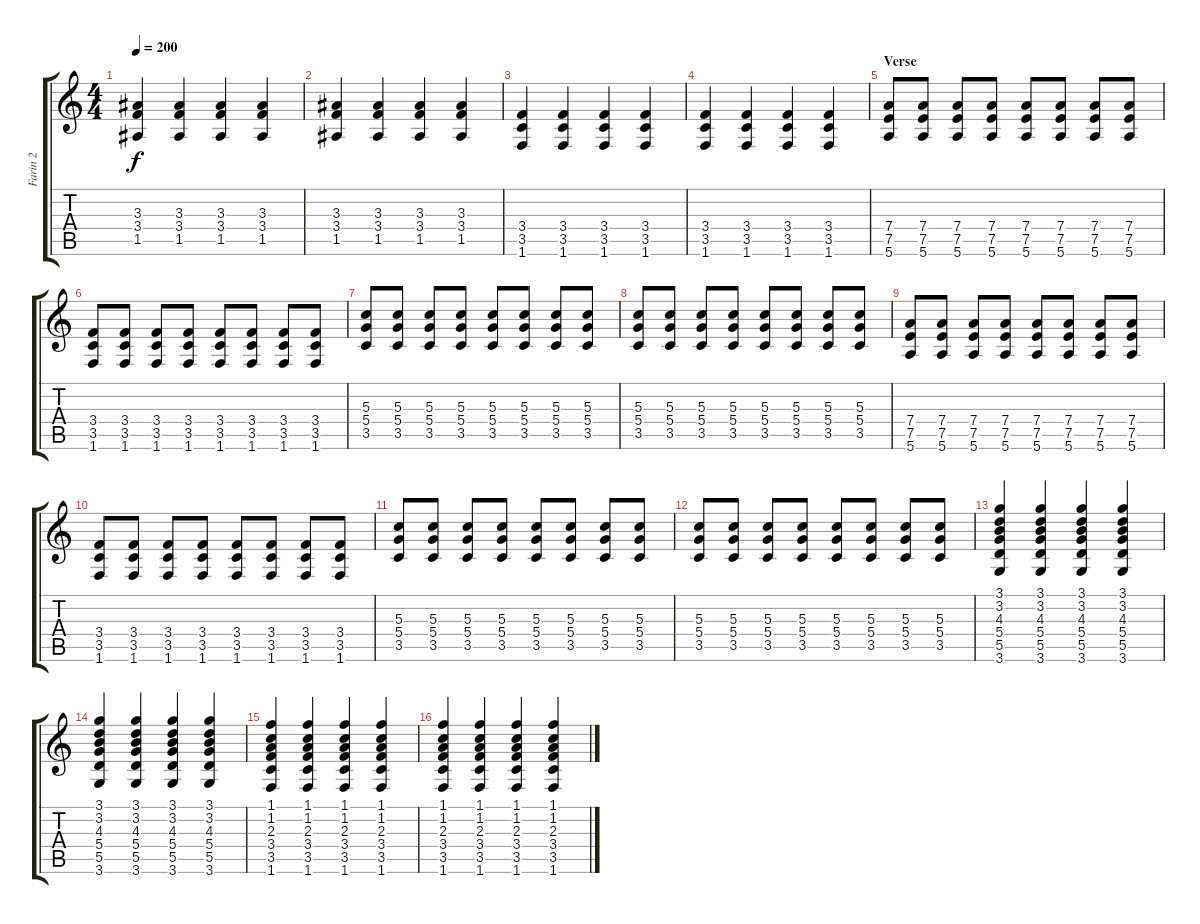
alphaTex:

\track ("Farin 2" "Farin 2") {instrument overdrivenguitar}
\staff {score tabs}
\tuning (E4 B3 G3 D3 A2 E2) {hide}
\ts (4 4)
\tempo 200
\clef g2
\ks c
(3.3 3.4 1.5).4{dy f} (3.3 3.4 1.5).4 (3.3 3.4 1.5).4 (3.3 3.4 1.5).4 |
(3.3 3.4 1.5).4 (3.3 3.4 1.5).4 (3.3 3.4 1.5).4 (3.3 3.4 1.5).4 |
(3.4 3.5 1.6).4 (3.4 3.5 1.6).4 (3.4 3.5 1.6).4 (3.4 3.5 1.6).4 |
(3.4 3.5 1.6).4 (3.4 3.5 1.6).4 (3.4 3.5 1.6).4 (3.4 3.5 1.6).4 |
\section ("" "Verse")
(7.4 7.5 5.6).8{instrument electricguitarmuted} (7.4 7.5 5.6).8 (7.4 7.5 5.6).8 (7.4 7.5 5.6).8 (7.4 7.5 5.6).8 (7.4 7.5 5.6).8 (7.4 7.5 5.6).8 (7.4 7.5 5.6).8 |
(3.4 3.5 1.6).8 (3.4 3.5 1.6).8 (3.4 3.5 1.6).8 (3.4 3.5 1.6).8 (3.4 3.5 1.6).8 (3.4 3.5 1.6).8 (3.4 3.5 1.6).8 (3.4 3.5 1.6).8 |
(5.3 5.4 3.5).8 (5.3 5.4 3.5).8 (5.3 5.4 3.5).8 (5.3 5.4 3.5).8 (5.3 5.4 3.5).8 (5.3 5.4 3.5).8 (5.3 5.4 3.5).8 (5.3 5.4 3.5).8 |
(5.3 5.4 3.5).8 (5.3 5.4 3.5).8 (5.3 5.4 3.5).8 (5.3 5.4 3.5).8 (5.3 5.4 3.5).8 (5.3 5.4 3.5).8 (5.3 5.4 3.5).8 (5.3 5.4 3.5).8 |
(7.4 7.5 5.6).8{instrument electricguitarmuted} (7.4 7.5 5.6).8 (7.4 7.5 5.6).8 (7.4 7.5 5.6).8 (7.4 7.5 5.6).8 (7.4 7.5 5.6).8 (7.4 7.5 5.6).8 (7.4 7.5 5.6).8 |
(3.4 3.5 1.6).8 (3.4 3.5 1.6).8 (3.4 3.5 1.6).8 (3.4 3.5 1.6).8 (3.4 3.5 1.6).8 (3.4 3.5 1.6).8 (3.4 3.5 1.6).8 (3.4 3.5 1.6).8 |
(5.3 5.4 3.5).8 (5.3 5.4 3.5).8 (5.3 5.4 3.5).8 (5.3 5.4 3.5).8 (5.3 5.4 3.5).8 (5.3 5.4 3.5).8 (5.3 5.4 3.5).8 (5.3 5.4 3.5).8 |
(5.3 5.4 3.5).8 (5.3 5.4 3.5).8 (5.3 5.4 3.5).8 (5.3 5.4 3.5).8 (5.3 5.4 3.5).8 (5.3 5.4 3.5).8 (5.3 5.4 3.5).8 (5.3 5.4 3.5).8 |
(3.1 3.2 4.3 5.4 5.5 3.6).4{instrument overdrivenguitar} (3.1 3.2 4.3 5.4 5.5 3.6).4 (3.1 3.2 4.3 5.4 5.5 3.6).4 (3.1 3.2 4.3 5.4 5.5 3.6).4 |
(3.1 3.2 4.3 5.4 5.5 3.6).4 (3.1 3.2 4.3 5.4 5.5 3.6).4 (3.1 3.2 4.3 5.4 5.5 3.6).4 (3.1 3.2 4.3 5.4 5.5 3.6).4 |
(1.1 1.2 2.3 3.4 3.5 1.6).4 (1.1 1.2 2.3 3.4 3.5 1.6).4 (1.1 1.2 2.3 3.4 3.5 1.6).4 (1.1 1.2 2.3 3.4 3.5 1.6).4 |
(1.1 1.2 2.3 3.4 3.5 1.6).4 (1.1 1.2 2.3 3.4 3.5 1.6).4 (1.1 1.2 2.3 3.4 3.5 1.6).4 (1.1 1.2 2.3 3.4 3.5 1.6).4
